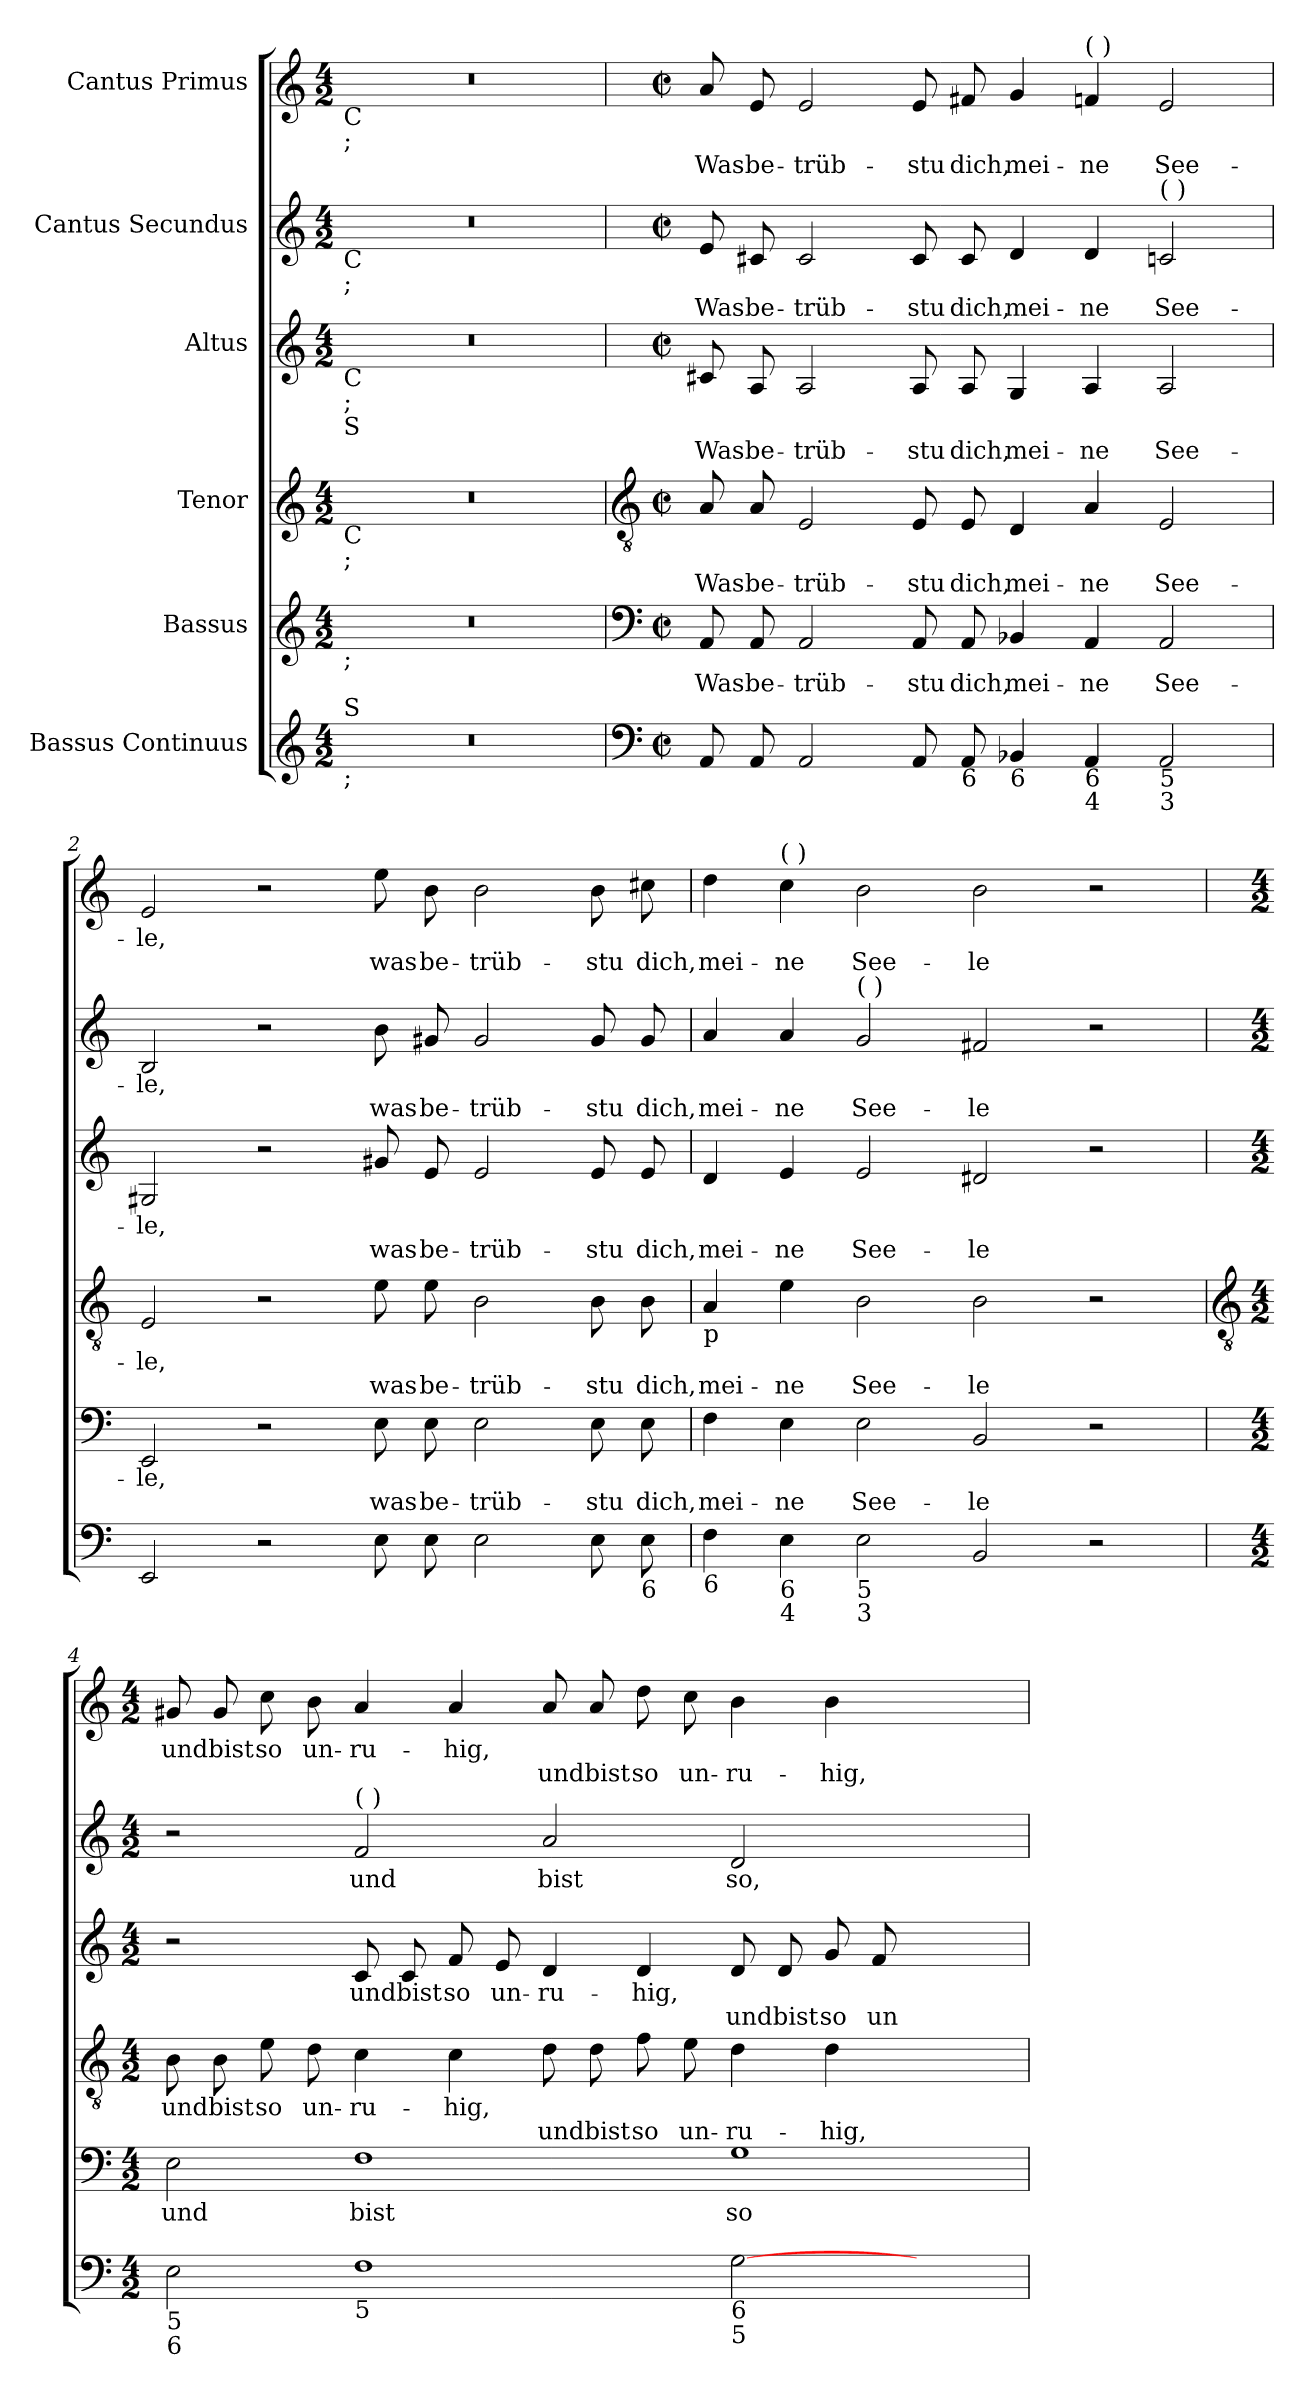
**kern	**kern	**text	**text	**kern	**text	**text	**kern	**text	**text	**kern	**text	**text	**kern	**text	**text
*part6	*part5	*part5	*part5	*part4	*part4	*part4	*part3	*part3	*part3	*part2	*part2	*part2	*part1	*part1	*part1
*staff6	*staff5	*staff5	*staff5	*staff4	*staff4	*staff4	*staff3	*staff3	*staff3	*staff2	*staff2	*staff2	*staff1	*staff1	*staff1
*I"Bassus Continuus	*I"Bassus	*	*	*I"Tenor	*	*	*I"Altus	*	*	*I"Cantus Secundus	*	*	*I"Cantus Primus	*	*
*clefG2	*clefG2	*	*	*clefG2	*	*	*clefG2	*	*	*clefG2	*	*	*clefG2	*	*
*k[]	*k[]	*	*	*k[]	*	*	*k[]	*	*	*k[]	*	*	*k[]	*	*
*C:	*C:	*	*	*C:	*	*	*C:	*	*	*C:	*	*	*C:	*	*
*M4/2	*M4/2	*	*	*M4/2	*	*	*M4/2	*	*	*M4/2	*	*	*M4/2	*	*
=	=	=	=	=	=	=	=	=	=	=	=	=	=	=	=
!	!	!	!	!	!	!	!	!	!	!	!	!	!LO:TX:b:t=C	!	!
!	!	!	!	!	!	!	!	!	!	!	!	!	!LO:TX:b:t=;	!	!
!	!	!	!	!	!	!	!	!	!	!LO:TX:b:t=C	!	!	!	!	!
!	!	!	!	!	!	!	!	!	!	!LO:TX:b:t=;	!	!	!	!	!
!	!	!	!	!	!	!	!LO:TX:b:t=C	!	!	!	!	!	!	!	!
!	!	!	!	!	!	!	!LO:TX:b:t=;	!	!	!	!	!	!	!	!
!	!	!	!	!	!	!	!LO:TX:b:t=S	!	!	!	!	!	!	!	!
!	!	!	!	!LO:TX:b:t=C	!	!	!	!	!	!	!	!	!	!	!
!	!	!	!	!LO:TX:b:t=;	!	!	!	!	!	!	!	!	!	!	!
!	!LO:TX:b:t=;	!	!	!	!	!	!	!	!	!	!	!	!	!	!
!LO:TX:b:t=;	!	!	!	!	!	!	!	!	!	!	!	!	!	!	!
!LO:TX:a:t=S	!	!	!	!	!	!	!	!	!	!	!	!	!	!	!
0r	0r	.	.	0r	.	.	0r	.	.	0r	.	.	0r	.	.
!!LO:LB:g=z
=1	=1	=1	=1	=1	=1	=1	=1	=1	=1	=1	=1	=1	=1	=1	=1
*clefF4	*clefF4	*	*	*clefGv2	*	*	*	*	*	*	*	*	*	*	*
*M4/2	*M4/2	*	*	*M4/2	*	*	*M4/2	*	*	*M4/2	*	*	*M4/2	*	*
*met(c|)	*met(c|)	*	*	*met(c|)	*	*	*met(c|)	*	*	*met(c|)	*	*	*met(c|)	*	*
!	!	!LO:LY:b	!	!	!LO:LY:b	!	!	!LO:LY:b	!	!	!LO:LY:b	!	!	!LO:LY:b	!
8AA	8AA	Was	.	8A	Was	.	8c#X	Was	.	8e	Was	.	8a	Was	.
!	!	!LO:LY:b	!	!	!LO:LY:b	!	!	!LO:LY:b	!	!	!LO:LY:b	!	!	!LO:LY:b	!
8AA	8AA	be-	.	8A	be-	.	8A	be-	.	8c#X	be-	.	8e	be-	.
!	!	!LO:LY:b	!	!	!LO:LY:b	!	!	!LO:LY:b	!	!	!LO:LY:b	!	!	!LO:LY:b	!
2AA	2AA	-trüb-	.	2E	-trüb-	.	2A	-trüb-	.	2c#	-trüb-	.	2e	-trüb-	.
!	!	!LO:LY:b	!	!	!LO:LY:b	!	!	!LO:LY:b	!	!	!LO:LY:b	!	!	!LO:LY:b	!
8AA	8AA	-stu	.	8E	-stu	.	8A	-stu	.	8c#	-stu	.	8e	-stu	.
!LO:TX:b:t=6	!	!	!	!	!	!	!	!	!	!	!	!	!	!	!
!	!	!LO:LY:b	!	!	!LO:LY:b	!	!	!LO:LY:b	!	!	!LO:LY:b	!	!	!LO:LY:b	!
8AA	8AA	dich,	.	8E	dich,	.	8A	dich,	.	8c#	dich,	.	8f#X	dich,	.
!LO:TX:b:t=6	!	!	!	!	!	!	!	!	!	!	!	!	!	!	!
!	!	!LO:LY:b	!	!	!LO:LY:b	!	!	!LO:LY:b	!	!	!LO:LY:b	!	!	!LO:LY:b	!
4BB-X	4BB-X	mei-	.	4D	mei-	.	4G	mei-	.	4d	mei-	.	4g	mei-	.
!	!	!	!	!	!	!	!	!	!	!	!	!	!LO:TX:a:t=(  )	!	!
!LO:TX:b:t=6\n4	!	!	!	!	!	!	!	!	!	!	!	!	!	!	!
!	!	!LO:LY:b	!	!	!LO:LY:b	!	!	!LO:LY:b	!	!	!LO:LY:b	!	!	!LO:LY:b	!
4AA	4AA	-ne	.	4A	-ne	.	4A	-ne	.	4d	-ne	.	4f	-ne	.
!	!	!	!	!	!	!	!	!	!	!LO:TX:a:t=(  )	!	!	!	!	!
!LO:TX:b:t=5\n3	!	!	!	!	!	!	!	!	!	!	!	!	!	!	!
!	!	!LO:LY:b	!	!	!LO:LY:b	!	!	!LO:LY:b	!	!	!LO:LY:b	!	!	!LO:LY:b	!
2AA	2AA	See-	.	2E	See-	.	2A	See-	.	2c	See-	.	2e	See-	.
=2	=2	=2	=2	=2	=2	=2	=2	=2	=2	=2	=2	=2	=2	=2	=2
!	!	!LO:LY:b	!	!	!LO:LY:b	!	!	!LO:LY:b	!	!	!LO:LY:b	!	!	!LO:LY:b	!
2EE	2EE	-le,	.	2E	-le,	.	2G#X	-le,	.	2B	-le,	.	2e	-le,	.
2r	2r	.	.	2r	.	.	2r	.	.	2r	.	.	2r	.	.
!	!	!	!LO:LY:b	!	!	!LO:LY:b	!	!	!LO:LY:b	!	!	!LO:LY:b	!	!	!LO:LY:b
8E	8E	.	was	8e	.	was	8g#X	.	was	8b	.	was	8ee	.	was
!	!	!	!LO:LY:b	!	!	!LO:LY:b	!	!	!LO:LY:b	!	!	!LO:LY:b	!	!	!LO:LY:b
8E	8E	.	be-	8e	.	be-	8e	.	be-	8g#X	.	be-	8b	.	be-
!	!	!	!LO:LY:b	!	!	!LO:LY:b	!	!	!LO:LY:b	!	!	!LO:LY:b	!	!	!LO:LY:b
2E	2E	.	-trüb-	2B	.	-trüb-	2e	.	-trüb-	2g#	.	-trüb-	2b	.	-trüb-
!	!	!	!LO:LY:b	!	!	!LO:LY:b	!	!	!LO:LY:b	!	!	!LO:LY:b	!	!	!LO:LY:b
8E	8E	.	-stu	8B	.	-stu	8e	.	-stu	8g#	.	-stu	8b	.	-stu
!LO:TX:b:t=6	!	!	!	!	!	!	!	!	!	!	!	!	!	!	!
!	!	!	!LO:LY:b	!	!	!LO:LY:b	!	!	!LO:LY:b	!	!	!LO:LY:b	!	!	!LO:LY:b
8E	8E	.	dich,	8B	.	dich,	8e	.	dich,	8g#	.	dich,	8cc#X	.	dich,
=3	=3	=3	=3	=3	=3	=3	=3	=3	=3	=3	=3	=3	=3	=3	=3
!	!	!	!	!LO:TX:b:t=p	!	!	!	!	!	!	!	!	!	!	!
!LO:TX:b:t=6	!	!	!	!	!	!	!	!	!	!	!	!	!	!	!
!	!	!	!LO:LY:b	!	!	!LO:LY:b	!	!	!LO:LY:b	!	!	!LO:LY:b	!	!	!LO:LY:b
4F	4F	.	mei-	4A	.	mei-	4d	.	mei-	4a	.	mei-	4dd	.	mei-
!	!	!	!	!	!	!	!	!	!	!	!	!	!LO:TX:a:t=(  )	!	!
!LO:TX:b:t=6\n4	!	!	!	!	!	!	!	!	!	!	!	!	!	!	!
!	!	!	!LO:LY:b	!	!	!LO:LY:b	!	!	!LO:LY:b	!	!	!LO:LY:b	!	!	!LO:LY:b
4E	4E	.	-ne	4e	.	-ne	4e	.	-ne	4a	.	-ne	4cc	.	-ne
!	!	!	!	!	!	!	!	!	!	!LO:TX:a:t=(  )	!	!	!	!	!
!LO:TX:b:t=5\n3	!	!	!	!	!	!	!	!	!	!	!	!	!	!	!
!	!	!	!LO:LY:b	!	!	!LO:LY:b	!	!	!LO:LY:b	!	!	!LO:LY:b	!	!	!LO:LY:b
2E	2E	.	See-	2B	.	See-	2e	.	See-	2g	.	See-	2b	.	See-
!	!	!	!LO:LY:b	!	!	!LO:LY:b	!	!	!LO:LY:b	!	!	!LO:LY:b	!	!	!LO:LY:b
2BB	2BB	.	-le	2B	.	-le	2d#X	.	-le	2f#X	.	-le	2b	.	-le
2r	2r	.	.	2r	.	.	2r	.	.	2r	.	.	2r	.	.
!!LO:LB:g=z
=4	=4	=4	=4	=4	=4	=4	=4	=4	=4	=4	=4	=4	=4	=4	=4
*	*	*	*	*clefGv2	*	*	*	*	*	*	*	*	*	*	*
*M4/2	*M4/2	*	*	*M4/2	*	*	*M4/2	*	*	*M4/2	*	*	*M4/2	*	*
!LO:TX:b:t=5	!	!	!	!	!	!	!	!	!	!	!	!	!	!	!
!LO:TX:b:t=6	!	!	!	!	!	!	!	!	!	!	!	!	!	!	!
!	!	!LO:LY:b	!	!	!LO:LY:b	!	!	!	!	!	!	!	!	!LO:LY:b	!
2E	2E	und	.	8B	und	.	2r	.	.	2r	.	.	8g#	und	.
!	!	!	!	!	!LO:LY:b	!	!	!	!	!	!	!	!	!LO:LY:b	!
.	.	.	.	8B	bist	.	.	.	.	.	.	.	8g#	bist	.
!	!	!	!	!	!LO:LY:b	!	!	!	!	!	!	!	!	!LO:LY:b	!
.	.	.	.	8e	so	.	.	.	.	.	.	.	8cc	so	.
!	!	!	!	!	!LO:LY:b	!	!	!	!	!	!	!	!	!LO:LY:b	!
.	.	.	.	8d	un-	.	.	.	.	.	.	.	8b	un-	.
!	!	!	!	!	!	!	!	!	!	!LO:TX:a:t=(  )	!	!	!	!	!
!LO:TX:b:t=5	!	!	!	!	!	!	!	!	!	!	!	!	!	!	!
!	!	!LO:LY:b	!	!	!LO:LY:b	!	!	!LO:LY:b	!	!	!LO:LY:b	!	!	!LO:LY:b	!
1F	1F	bist	.	4c	-ru-	.	8c	und	.	2f	und	.	4a	-ru-	.
!	!	!	!	!	!	!	!	!LO:LY:b	!	!	!	!	!	!	!
.	.	.	.	.	.	.	8c	bist	.	.	.	.	.	.	.
!	!	!	!	!	!LO:LY:b	!	!	!LO:LY:b	!	!	!	!	!	!LO:LY:b	!
.	.	.	.	4c	-hig,	.	8f	so	.	.	.	.	4a	-hig,	.
!	!	!	!	!	!	!	!	!LO:LY:b	!	!	!	!	!	!	!
.	.	.	.	.	.	.	8e	un-	.	.	.	.	.	.	.
!	!	!	!	!	!	!LO:LY:b	!	!LO:LY:b	!	!	!LO:LY:b	!	!	!	!LO:LY:b
.	.	.	.	8d	.	und	4d	-ru-	.	2a	bist	.	8a	.	und
!	!	!	!	!	!	!LO:LY:b	!	!	!	!	!	!	!	!	!LO:LY:b
.	.	.	.	8d	.	bist	.	.	.	.	.	.	8a	.	bist
!	!	!	!	!	!	!LO:LY:b	!	!LO:LY:b	!	!	!	!	!	!	!LO:LY:b
.	.	.	.	8f	.	so	4d	-hig,	.	.	.	.	8dd	.	so
!	!	!	!	!	!	!LO:LY:b	!	!	!	!	!	!	!	!	!LO:LY:b
.	.	.	.	8e	.	un-	.	.	.	.	.	.	8cc	.	un-
!LO:TX:b:t=6	!	!	!	!	!	!	!	!	!	!	!	!	!	!	!
!LO:TX:b:t=5	!	!	!	!	!	!	!	!	!	!	!	!	!	!	!
!	!	!LO:LY:b	!	!	!	!LO:LY:b	!	!	!LO:LY:b	!	!LO:LY:b	!	!	!	!LO:LY:b
[2G	1G	so	.	4d	.	-ru-	8d	.	und	2d	so,	.	4b	.	-ru-
!	!	!	!	!	!	!	!	!	!LO:LY:b	!	!	!	!	!	!
.	.	.	.	.	.	.	8d	.	bist	.	.	.	.	.	.
!	!	!	!	!	!	!LO:LY:b	!	!	!LO:LY:b	!	!	!	!	!	!LO:LY:b
.	.	.	.	4d	.	-hig,	8g	.	so	.	.	.	4b	.	-hig,
!	!	!	!	!	!	!	!	!	!LO:LY:b	!	!	!	!	!	!
.	.	.	.	.	.	.	8f	.	un-	.	.	.	.	.	.
2ryy	.	.	.	2ryy	.	.	2ryy	.	.	2ryy	.	.	2ryy	.	.
=	=	=	=	=	=	=	=	=	=	=	=	=	=	=	=
*-	*-	*-	*-	*-	*-	*-	*-	*-	*-	*-	*-	*-	*-	*-	*-
